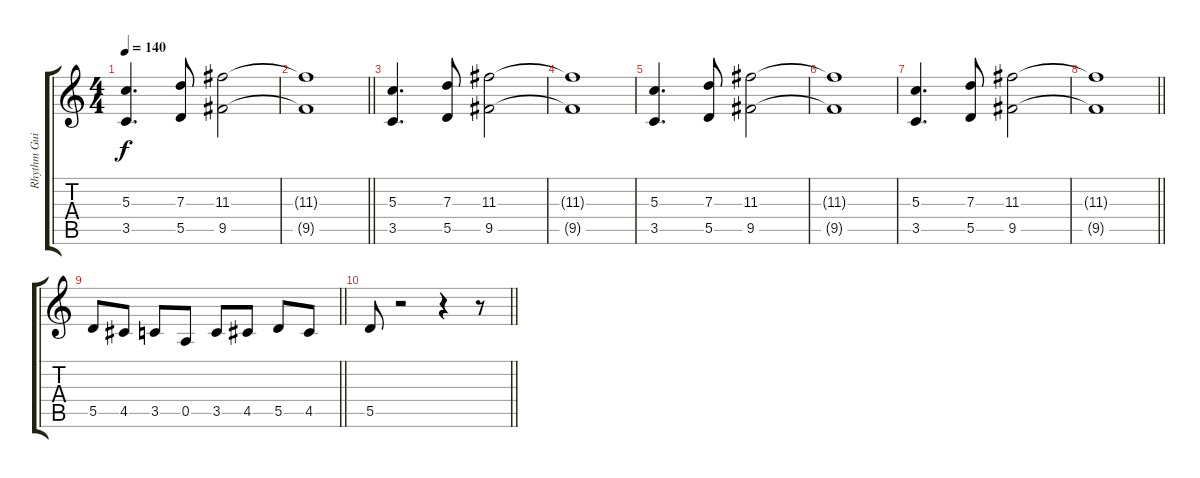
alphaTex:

\track ("Rhythm Guitar" "Rhythm Gui") {instrument distortionguitar}
\staff {score tabs}
\tuning (E4 B3 G3 D3 A2 D2) {hide}
\ts (4 4)
\tempo 140
\clef g2
\ks c
(5.3 3.5).4{d dy f} (7.3 5.5).8 (11.3 9.5).2 |
\barLineRight lightlight
(11.3{t} 9.5{t}).1 |
(5.3 3.5).4{d} (7.3 5.5).8 (11.3 9.5).2 |
(11.3{t} 9.5{t}).1 |
(5.3 3.5).4{d} (7.3 5.5).8 (11.3 9.5).2 |
(11.3{t} 9.5{t}).1 |
(5.3 3.5).4{d} (7.3 5.5).8 (11.3 9.5).2 |
\barLineRight lightlight
(11.3{t} 9.5{t}).1 |
\barLineRight lightlight
5.5.8 4.5.8 3.5.8 0.5.8 3.5.8 4.5.8 5.5.8 4.5.8 |
\barLineRight lightlight
5.5.8 r.2 r.4 r.8
